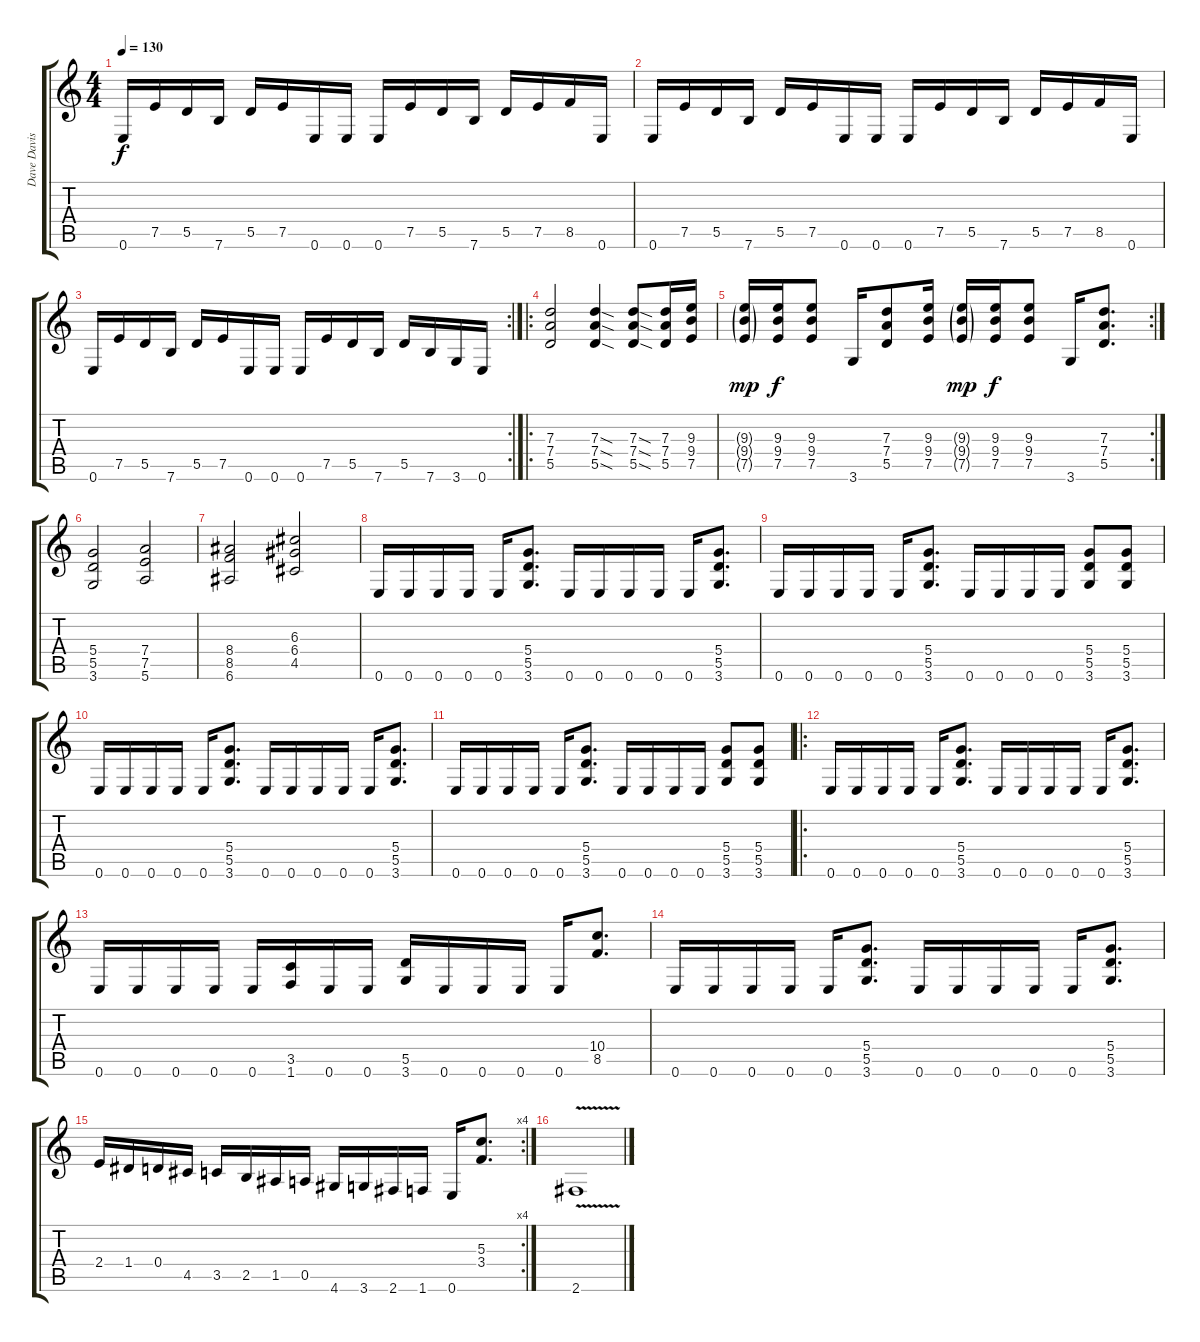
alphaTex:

\track ("Dave Davis" "Dave Davis") {instrument acousticguitarsteel}
\staff {score tabs}
\tuning (E4 B3 G3 D3 A2 E2) {hide}
\ts (4 4)
\tempo 130
\clef g2
\ks c
0.6.16{dy f} 7.5.16 5.5.16 7.6.16 5.5.16 7.5.16 0.6.16 0.6.16 0.6.16 7.5.16 5.5.16 7.6.16 5.5.16 7.5.16 8.5.16 0.6.16 |
0.6.16 7.5.16 5.5.16 7.6.16 5.5.16 7.5.16 0.6.16 0.6.16 0.6.16 7.5.16 5.5.16 7.6.16 5.5.16 7.5.16 8.5.16 0.6.16 |
\rc 2
0.6.16 7.5.16 5.5.16 7.6.16 5.5.16 7.5.16 0.6.16 0.6.16 0.6.16 7.5.16 5.5.16 7.6.16 5.5.16 7.6.16 3.6.16 0.6.16 |
\ro
(7.3 7.4 5.5).2 (7.3{sod} 7.4{sod} 5.5{sod}).4 (7.3{sod} 7.4{sod} 5.5{sod}).8 (7.3 7.4 5.5).16 (9.3 9.4 7.5).16 |
\rc 2
(9.3{g} 9.4{g} 7.5{g}).16{dy mp} (9.3 9.4 7.5).16{dy f} (9.3 9.4 7.5).8 3.6.16 (7.3 7.4 5.5).8 (9.3 9.4 7.5).16 (9.3{g} 9.4{g} 7.5{g}).16{dy mp} (9.3 9.4 7.5).16{dy f} (9.3 9.4 7.5).8 3.6.16 (7.3 7.4 5.5).8{d} |
(5.4 5.5 3.6).2 (7.4 7.5 5.6).2 |
(8.4 8.5 6.6).2 (6.3 6.4 4.5).2 |
0.6.16 0.6.16 0.6.16 0.6.16 0.6.16 (5.4 5.5 3.6).8{d} 0.6.16 0.6.16 0.6.16 0.6.16 0.6.16 (5.4 5.5 3.6).8{d} |
0.6.16 0.6.16 0.6.16 0.6.16 0.6.16 (5.4 5.5 3.6).8{d} 0.6.16 0.6.16 0.6.16 0.6.16 (5.4 5.5 3.6).8 (5.4 5.5 3.6).8 |
0.6.16 0.6.16 0.6.16 0.6.16 0.6.16 (5.4 5.5 3.6).8{d} 0.6.16 0.6.16 0.6.16 0.6.16 0.6.16 (5.4 5.5 3.6).8{d} |
0.6.16 0.6.16 0.6.16 0.6.16 0.6.16 (5.4 5.5 3.6).8{d} 0.6.16 0.6.16 0.6.16 0.6.16 (5.4 5.5 3.6).8 (5.4 5.5 3.6).8 |
\ro
0.6.16 0.6.16 0.6.16 0.6.16 0.6.16 (5.4 5.5 3.6).8{d} 0.6.16 0.6.16 0.6.16 0.6.16 0.6.16 (5.4 5.5 3.6).8{d} |
0.6.16 0.6.16 0.6.16 0.6.16 0.6.16 (3.5 1.6).16 0.6.16 0.6.16 (5.5 3.6).16 0.6.16 0.6.16 0.6.16 0.6.16 (10.4 8.5).8{d} |
0.6.16 0.6.16 0.6.16 0.6.16 0.6.16 (5.4 5.5 3.6).8{d} 0.6.16 0.6.16 0.6.16 0.6.16 0.6.16 (5.4 5.5 3.6).8{d} |
\rc 4
2.4.16 1.4.16 0.4.16 4.5.16 3.5.16 2.5.16 1.5.16 0.5.16 4.6.16 3.6.16 2.6.16 1.6.16 0.6.16 (5.3 3.4).8{d} |
2.6{v}.1
